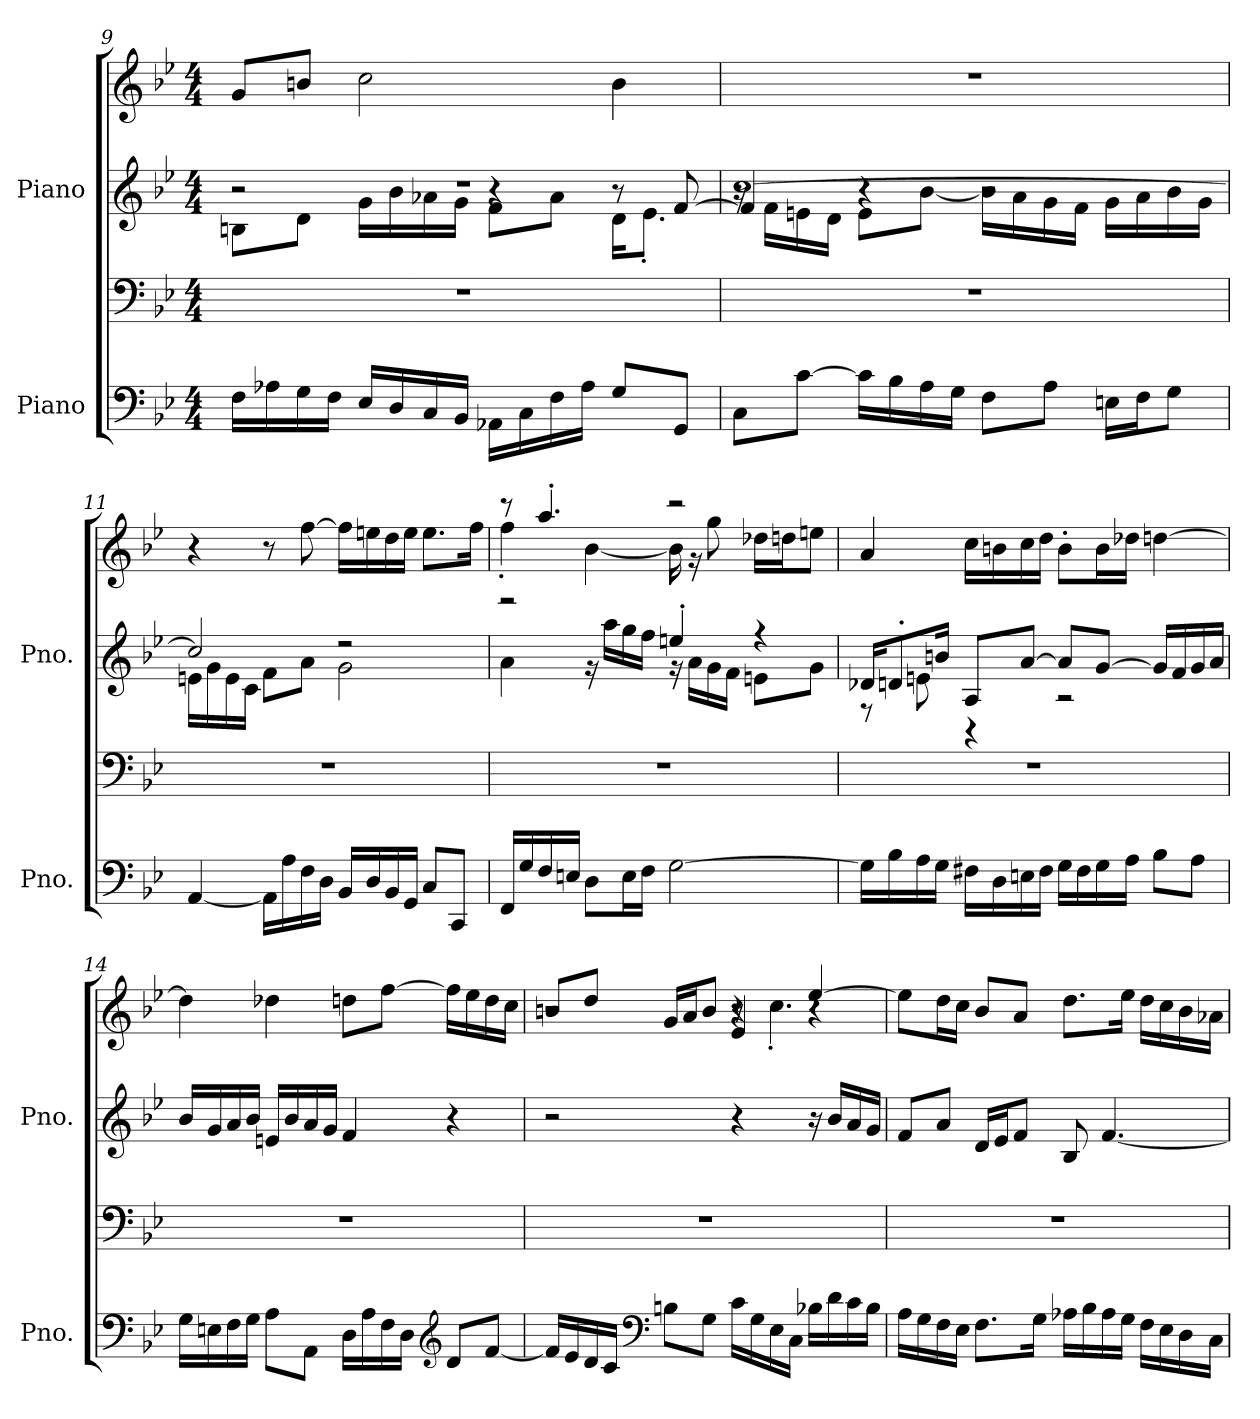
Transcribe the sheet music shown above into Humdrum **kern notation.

**kern	**kern	**kern	**kern
*part2	*part2	*part1	*part1
*staff4	*staff3	*staff2	*staff1
*I"Piano	*	*I"Piano	*
*I'Pno.	*	*I'Pno.	*
*clefF4	*clefF4	*clefG2	*clefG2
*k[b-e-]	*k[b-e-]	*k[b-e-]	*k[b-e-]
*M4/4	*M4/4	*M4/4	*M4/4
=9	=9	=9	=9
*	*	*^	*
*	*	*	*^	*
16F\LL	1r	1r	8Bn\L	2r	8g/L
16A-X\	.	.	.	.	.
16G\	.	.	8d\J	.	8bn/J
16F\JJ	.	.	.	.	.
16E-/LL	.	.	16g\LL	.	2cc\
16D/	.	.	16b-\	.	.
16C/	.	.	16a-X\	.	.
16BB-/JJ	.	.	16g\JJ	.	.
16AA-X\LL	.	.	8f\L	4r	.
16C\	.	.	.	.	.
16F\	.	.	8a-\J	.	.
16A-\JJ	.	.	.	.	.
8G/L	.	.	16d\KL	8r	4b\
.	.	.	8.e-'\J	.	.
8GG/J	.	.	.	[8f/	.
!!LO:LB:g=z
=10	=10	=10	=10	=10	=10
8C\L	1r	[1cc	16r	4f/]	1r
.	.	.	16f\LL	.	.
[8c\J	.	.	16en\	.	.
.	.	.	16d\JJ	.	.
16c\LL]	.	.	8e\L	4r	.
16B-\	.	.	.	.	.
16A\	.	.	[8b-\J	.	.
16G\JJ	.	.	.	.	.
8F\L	.	.	16b-\LL]	2r	.
.	.	.	16a\	.	.
8A\J	.	.	16g\	.	.
.	.	.	16f\JJ	.	.
16En\LL	.	.	16g\LL	.	.
16F\J	.	.	16a\	.	.
8G\J	.	.	16b-\	.	.
.	.	.	16g\JJ	.	.
*	*	*	*v	*v	*
=11	=11	=11	=11	=11
[4AA/	1r	2cc/]	16en\LL	4r
.	.	.	16g\	.
.	.	.	16e\	.
.	.	.	16c\JJ	.
16AA\LL]	.	.	8f\L	8r
16A\	.	.	.	.
16F\	.	.	8a\J	[8ff\
16D\JJ	.	.	.	.
16BB-/LL	.	2r	2g\	16ff\LL]
16D/	.	.	.	16een\
16BB-/	.	.	.	16dd\
16GG/JJ	.	.	.	16ee\JJ
8C/L	.	.	.	8.ee\L
8CC/J	.	.	.	.
.	.	.	.	16ff\Jk
!!LO:PB:g=z
=12	=12	=12	=12	=12
*	*	*	*	*^
16FF/LL	1r	2r	4a\	8r	4ff'\
16G/	.	.	.	.	.
16F/	.	.	.	4.aa'/	.
16En/JJ	.	.	.	.	.
8D\L	.	.	16r	.	[4b-\
.	.	.	16aa\LL	.	.
16E\L	.	.	16gg\	.	.
16F\JJ	.	.	16ff\JJ	.	.
[2G\	.	4een'/	16r	2r	16b-\]
.	.	.	16a\LL	.	16r
.	.	.	16g\	.	8gg\
.	.	.	16f\JJ	.	.
.	.	4r	8en\L	.	16dd-X\LL
.	.	.	.	.	16ddn\J
.	.	.	8g\J	.	8een\J
*	*	*	*	*v	*v
=13	=13	=13	=13	=13
16G\LL]	1r	16d-X/KL	8r	4a/
16B-\	.	8dn'/	.	.
16A\	.	.	8en\	.
16G\JJ	.	16bn/Jk	.	.
16F#X\LL	.	8A/L	4r	16cc\LL
16D\	.	.	.	16bn\
16En\	.	[8a/J	.	16cc\
16F#\JJ	.	.	.	16dd\JJ
16G\LL	.	8a/L]	2r	8b'\L
16F#\	.	.	.	.
16G\	.	[8g/J	.	16b\L
16A\JJ	.	.	.	16dd-X\JJ
8B-\L	.	16g/LL]	.	[4ddn\
.	.	16f/	.	.
8A\J	.	16g/	.	.
.	.	16a/JJ	.	.
*	*	*v	*v	*
!!LO:LB:g=z
=14	=14	=14	=14
16G\LL	1r	16b-/LL	4dd\]
16En\	.	16g/	.
16F\	.	16a/	.
16G\JJ	.	16b-/JJ	.
8A\L	.	16en/LL	4dd-X\
.	.	16b-/	.
8AA\J	.	16a/	.
.	.	16g/JJ	.
16D\LL	.	4f/	8ddn\L
16A\	.	.	.
16F\	.	.	[8ff\J
16D\JJ	.	.	.
*clefG2	*	*	*
8d/L	.	4r	16ff\LL]
.	.	.	16ee-\
[8f/J	.	.	16dd\
.	.	.	16cc\JJ
=15	=15	=15	=15
*	*	*	*^
*	*	*	*	*^
16f/LL]	1r	2r	8bn/L	2r	2r
16e-/	.	.	.	.	.
16d/	.	.	8dd/J	.	.
16c/JJ	.	.	.	.	.
*clefF4	*	*	*	*	*
8Bn\L	.	.	16g/LL	.	.
.	.	.	16a/J	.	.
8G\J	.	.	8b/J	.	.
16c\LL	.	4r	4r	8r	4e-/
16G\	.	.	.	.	.
16E-\	.	.	.	4.cc'\	.
16C\JJ	.	.	.	.	.
16B-X\LL	.	16r	[4ee-/	.	4r
16d\	.	16b-/LL	.	.	.
16c\	.	16a/	.	.	.
16B-\JJ	.	16g/JJ	.	.	.
*	*	*	*v	*v	*v
!!LO:LB:g=z
=16	=16	=16	=16
16A\LL	1r	8f/L	8ee-\L]
16G\	.	.	.
16F\	.	8a/J	16dd\L
16E-\JJ	.	.	16cc\JJ
8.F\L	.	16d/LL	8b-/L
.	.	16e-/J	.
.	.	8f/J	8a/J
16G\Jk	.	.	.
16A-X\LL	.	8B-/	8.dd\L
16B-\	.	.	.
16A-\	.	[4.f/	.
16G\JJ	.	.	16ee-\Jk
16F\LL	.	.	16dd\LL
16E-\	.	.	16cc\
16D\	.	.	16b-\
16C\JJ	.	.	16a-X\JJ
=	=	=	=
*-	*-	*-	*-
